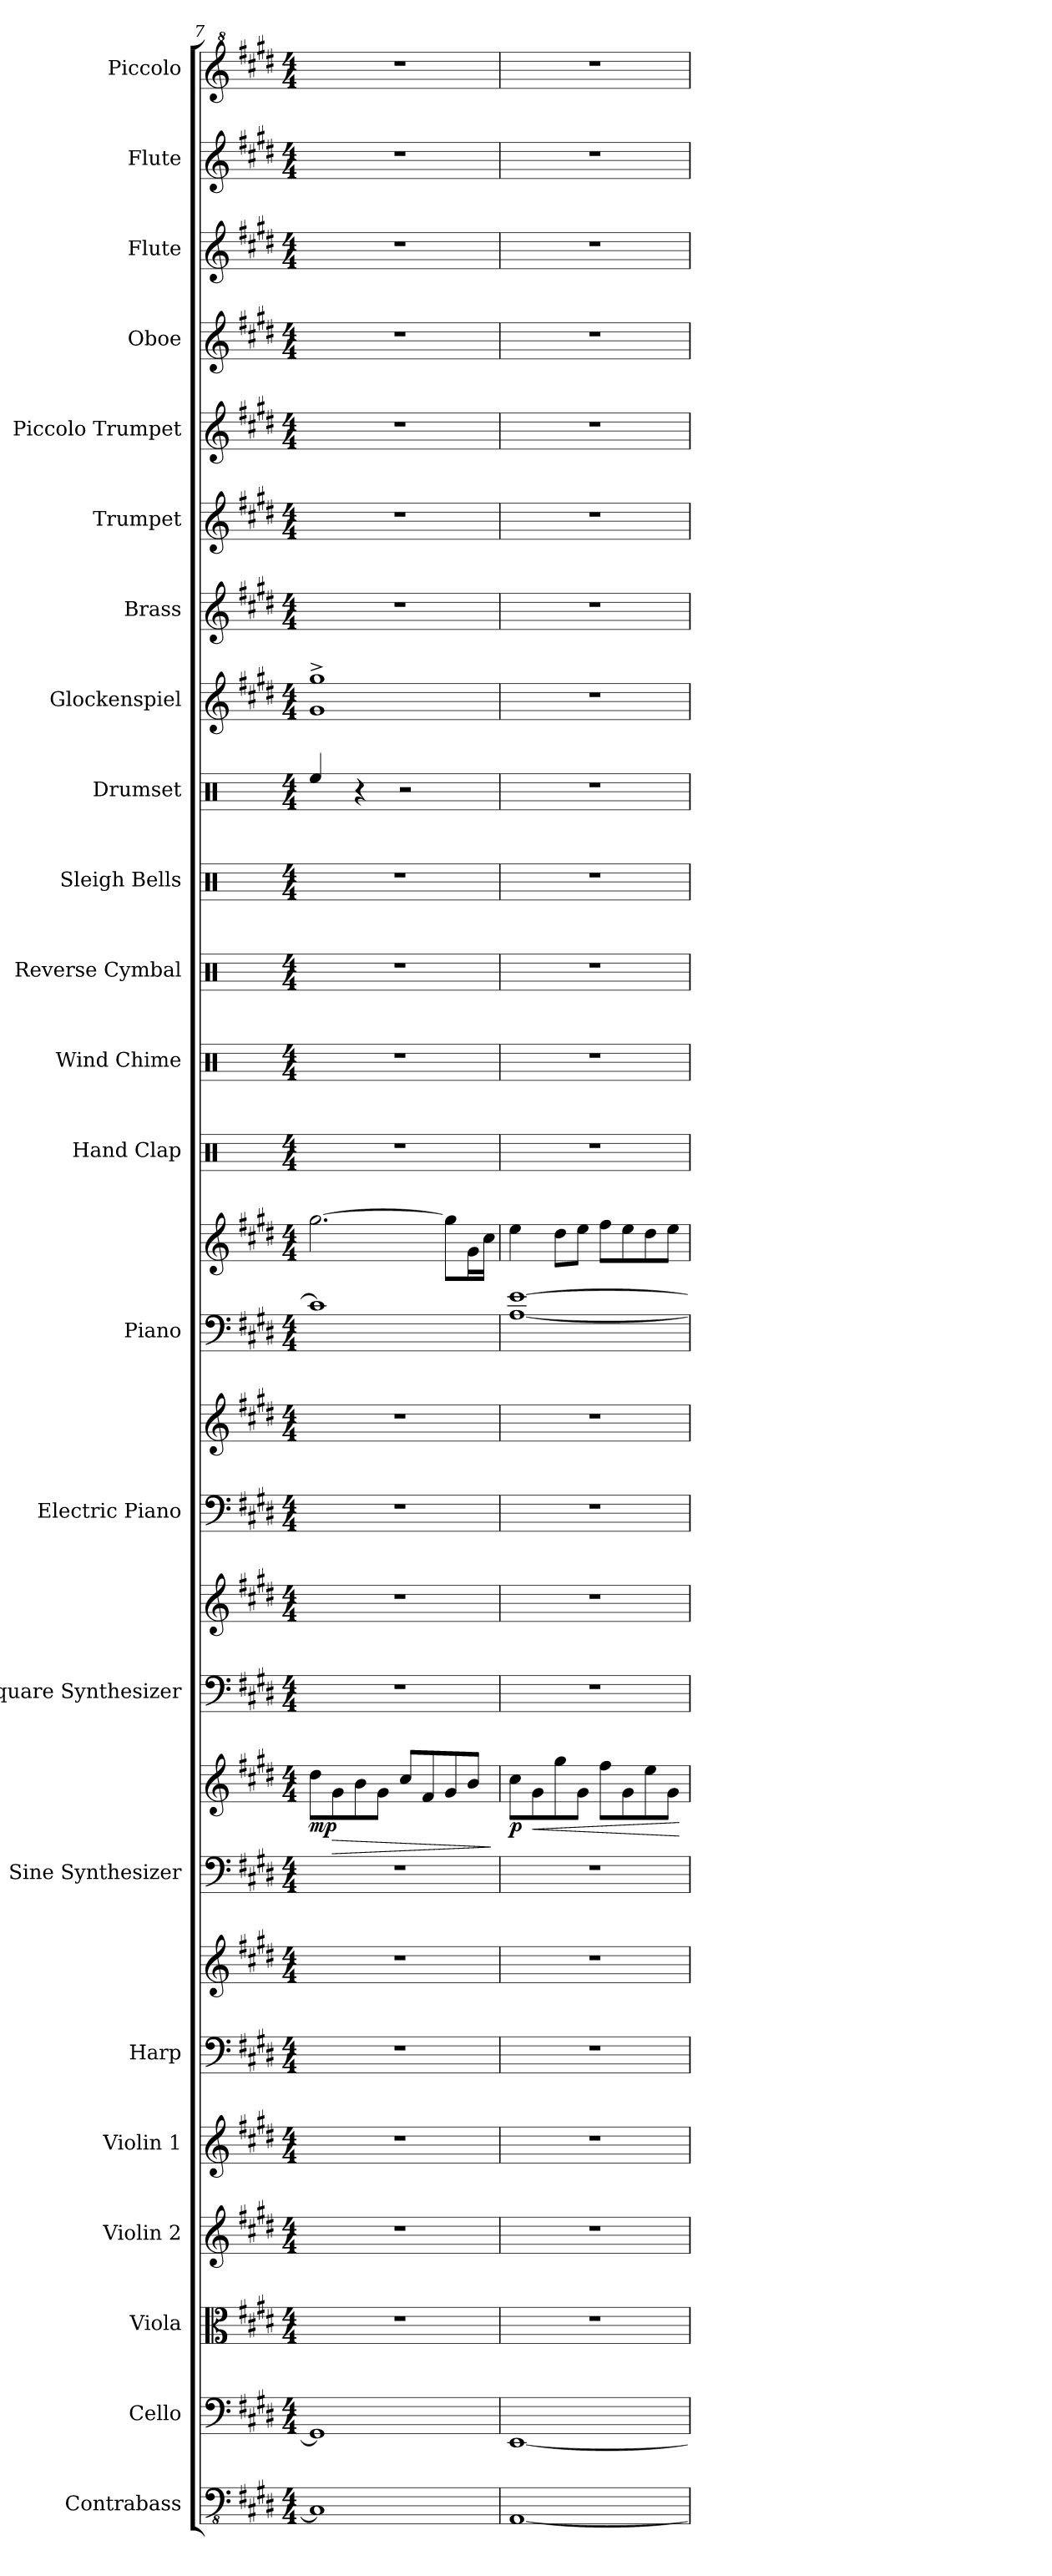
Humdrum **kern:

**kern	**kern	**kern	**kern	**kern	**kern	**kern	**kern	**kern	**dynam	**kern	**kern	**kern	**kern	**kern	**kern	**kern	**kern	**kern	**kern	**kern	**kern	**kern	**kern	**kern	**kern	**kern	**kern	**kern
*part23	*part22	*part21	*part20	*part19	*part18	*part18	*part17	*part17	*part17	*part16	*part16	*part15	*part15	*part14	*part14	*part13	*part12	*part11	*part10	*part9	*part8	*part7	*part6	*part5	*part4	*part3	*part2	*part1
*staff28	*staff27	*staff26	*staff25	*staff24	*staff23	*staff22	*staff21	*staff20	*staff20/21	*staff19	*staff18	*staff17	*staff16	*staff15	*staff14	*staff13	*staff12	*staff11	*staff10	*staff9	*staff8	*staff7	*staff6	*staff5	*staff4	*staff3	*staff2	*staff1
*I"Contrabass	*I"Cello	*I"Viola	*I"Violin 2	*I"Violin 1	*I"Harp	*	*I"Sine Synthesizer	*	*	*I"Square Synthesizer	*	*I"Electric Piano	*	*I"Piano	*	*I"Hand Clap	*I"Wind Chime	*I"Reverse Cymbal	*I"Sleigh Bells	*I"Drumset	*I"Glockenspiel	*I"Brass	*I"Trumpet	*I"Piccolo Trumpet	*I"Oboe	*I"Flute	*I"Flute	*I"Piccolo
*I'Cb.	*I'C.	*I'Vla.	*I'Vln. 2	*I'Vln. 1	*I'Hrp.	*	*I'Synth.	*	*	*I'Synth.	*	*I'El. Pno.	*	*I'Pno.	*	*I'Hd. Clp.	*I'Wnd. Chm.	*I'Rev. Cym.	*I'Sle. Be.	*I'Drs.	*I'Glk.	*I'Br.	*I'Tpt.	*I'P. Tpt.	*I'Ob.	*I'Fl.	*I'Fl.	*I'Picc.
*clefFv4	*clefF4	*clefC3	*clefG2	*clefG2	*clefF4	*clefG2	*clefF4	*clefG2	*	*clefF4	*clefG2	*clefF4	*clefG2	*clefF4	*clefG2	*clefX	*clefX	*clefX	*clefX	*clefX	*clefG2	*clefG2	*clefG2	*clefG2	*clefG2	*clefG2	*clefG2	*clefG^2
*	*	*	*	*	*	*	*	*	*	*	*	*	*	*	*	*	*	*	*	*	*ITrd-14c-24	*	*ITrd1c2	*ITrd-6c-10	*	*	*	*ITrd-7c-12
*k[f#c#g#d#]	*k[f#c#g#d#]	*k[f#c#g#d#]	*k[f#c#g#d#]	*k[f#c#g#d#]	*k[f#c#g#d#]	*k[f#c#g#d#]	*k[f#c#g#d#]	*k[f#c#g#d#]	*	*k[f#c#g#d#]	*k[f#c#g#d#]	*k[f#c#g#d#]	*k[f#c#g#d#]	*k[f#c#g#d#]	*k[f#c#g#d#]	*k[]	*k[]	*k[]	*k[]	*k[]	*k[f#c#g#d#]	*k[f#c#g#d#]	*k[f#c#]	*k[f#c#]	*k[f#c#g#d#]	*k[f#c#g#d#]	*k[f#c#g#d#]	*k[f#c#g#d#]
*M4/4	*M4/4	*M4/4	*M4/4	*M4/4	*M4/4	*M4/4	*M4/4	*M4/4	*	*M4/4	*M4/4	*M4/4	*M4/4	*M4/4	*M4/4	*M4/4	*M4/4	*M4/4	*M4/4	*M4/4	*M4/4	*M4/4	*M4/4	*M4/4	*M4/4	*M4/4	*M4/4	*M4/4
=7	=7	=7	=7	=7	=7	=7	=7	=7	=7	=7	=7	=7	=7	=7	=7	=7	=7	=7	=7	=7	=7	=7	=7	=7	=7	=7	=7	=7
*	*	*	*	*	*	*	*	*	*	*	*	*	*	*^	*	*	*	*	*	*	*	*	*	*	*	*	*	*
!	!	!	!	!	!	!	!	!	!LO:DY:b	!	!	!	!	!	!	!	!	!	!	!	!	!	!	!	!	!	!	!	!
1CC#]	1GG#]	1r	1r	1r	1r	1r	1r	8dd#\L	mp	1r	1r	1r	1r	1c#]	2.ryy	[2.gg#\	1r	1r	1r	1r	4Ree/	1ggg#^ 1gggg#^	1r	1r	1r	1r	1r	1r	1r
!	!	!	!	!	!	!	!	!	!LO:HP:b	!	!	!	!	!	!	!	!	!	!	!	!	!	!	!	!	!	!	!	!
.	.	.	.	.	.	.	.	8g#\	>	.	.	.	.	.	.	.	.	.	.	.	.	.	.	.	.	.	.	.	.
.	.	.	.	.	.	.	.	8b\	.	.	.	.	.	.	.	.	.	.	.	.	4r	.	.	.	.	.	.	.	.
.	.	.	.	.	.	.	.	8g#\J	.	.	.	.	.	.	.	.	.	.	.	.	.	.	.	.	.	.	.	.	.
.	.	.	.	.	.	.	.	8cc#/L	.	.	.	.	.	.	.	.	.	.	.	.	2r	.	.	.	.	.	.	.	.
.	.	.	.	.	.	.	.	8f#/	.	.	.	.	.	.	.	.	.	.	.	.	.	.	.	.	.	.	.	.	.
.	.	.	.	.	.	.	.	8g#/	.	.	.	.	.	.	8ryy	8gg#\L]	.	.	.	.	.	.	.	.	.	.	.	.	.
.	.	.	.	.	.	.	.	8b/J	.	.	.	.	.	.	8ryy	16g#\L	.	.	.	.	.	.	.	.	.	.	.	.	.
.	.	.	.	.	.	.	.	.	.	.	.	.	.	.	.	16cc#\JJ	.	.	.	.	.	.	.	.	.	.	.	.	.
*	*	*	*	*	*	*	*	*	*	*	*	*	*	*v	*v	*	*	*	*	*	*	*	*	*	*	*	*	*	*
.	.	.	.	.	.	.	.	.	]	.	.	.	.	.	.	.	.	.	.	.	.	.	.	.	.	.	.	.
=8	=8	=8	=8	=8	=8	=8	=8	=8	=8	=8	=8	=8	=8	=8	=8	=8	=8	=8	=8	=8	=8	=8	=8	=8	=8	=8	=8	=8
!	!	!	!	!	!	!	!	!	!LO:DY:b	!	!	!	!	!	!	!	!	!	!	!	!	!	!	!	!	!	!	!
[1AAA	[1EE	1r	1r	1r	1r	1r	1r	8cc#\L	p	1r	1r	1r	1r	[1A [1e	4ee\	1r	1r	1r	1r	1r	1r	1r	1r	1r	1r	1r	1r	1r
!	!	!	!	!	!	!	!	!	!LO:HP:b	!	!	!	!	!	!	!	!	!	!	!	!	!	!	!	!	!	!	!
.	.	.	.	.	.	.	.	8g#\	<	.	.	.	.	.	.	.	.	.	.	.	.	.	.	.	.	.	.	.
.	.	.	.	.	.	.	.	8gg#\	.	.	.	.	.	.	8dd#\L	.	.	.	.	.	.	.	.	.	.	.	.	.
.	.	.	.	.	.	.	.	8g#\J	.	.	.	.	.	.	8ee\J	.	.	.	.	.	.	.	.	.	.	.	.	.
.	.	.	.	.	.	.	.	8ff#\L	.	.	.	.	.	.	8ff#\L	.	.	.	.	.	.	.	.	.	.	.	.	.
.	.	.	.	.	.	.	.	8g#\	.	.	.	.	.	.	8ee\	.	.	.	.	.	.	.	.	.	.	.	.	.
.	.	.	.	.	.	.	.	8ee\	.	.	.	.	.	.	8dd#\	.	.	.	.	.	.	.	.	.	.	.	.	.
.	.	.	.	.	.	.	.	8g#\J	.	.	.	.	.	.	8ee\J	.	.	.	.	.	.	.	.	.	.	.	.	.
.	.	.	.	.	.	.	.	.	[	.	.	.	.	.	.	.	.	.	.	.	.	.	.	.	.	.	.	.
=	=	=	=	=	=	=	=	=	=	=	=	=	=	=	=	=	=	=	=	=	=	=	=	=	=	=	=	=
*-	*-	*-	*-	*-	*-	*-	*-	*-	*-	*-	*-	*-	*-	*-	*-	*-	*-	*-	*-	*-	*-	*-	*-	*-	*-	*-	*-	*-
